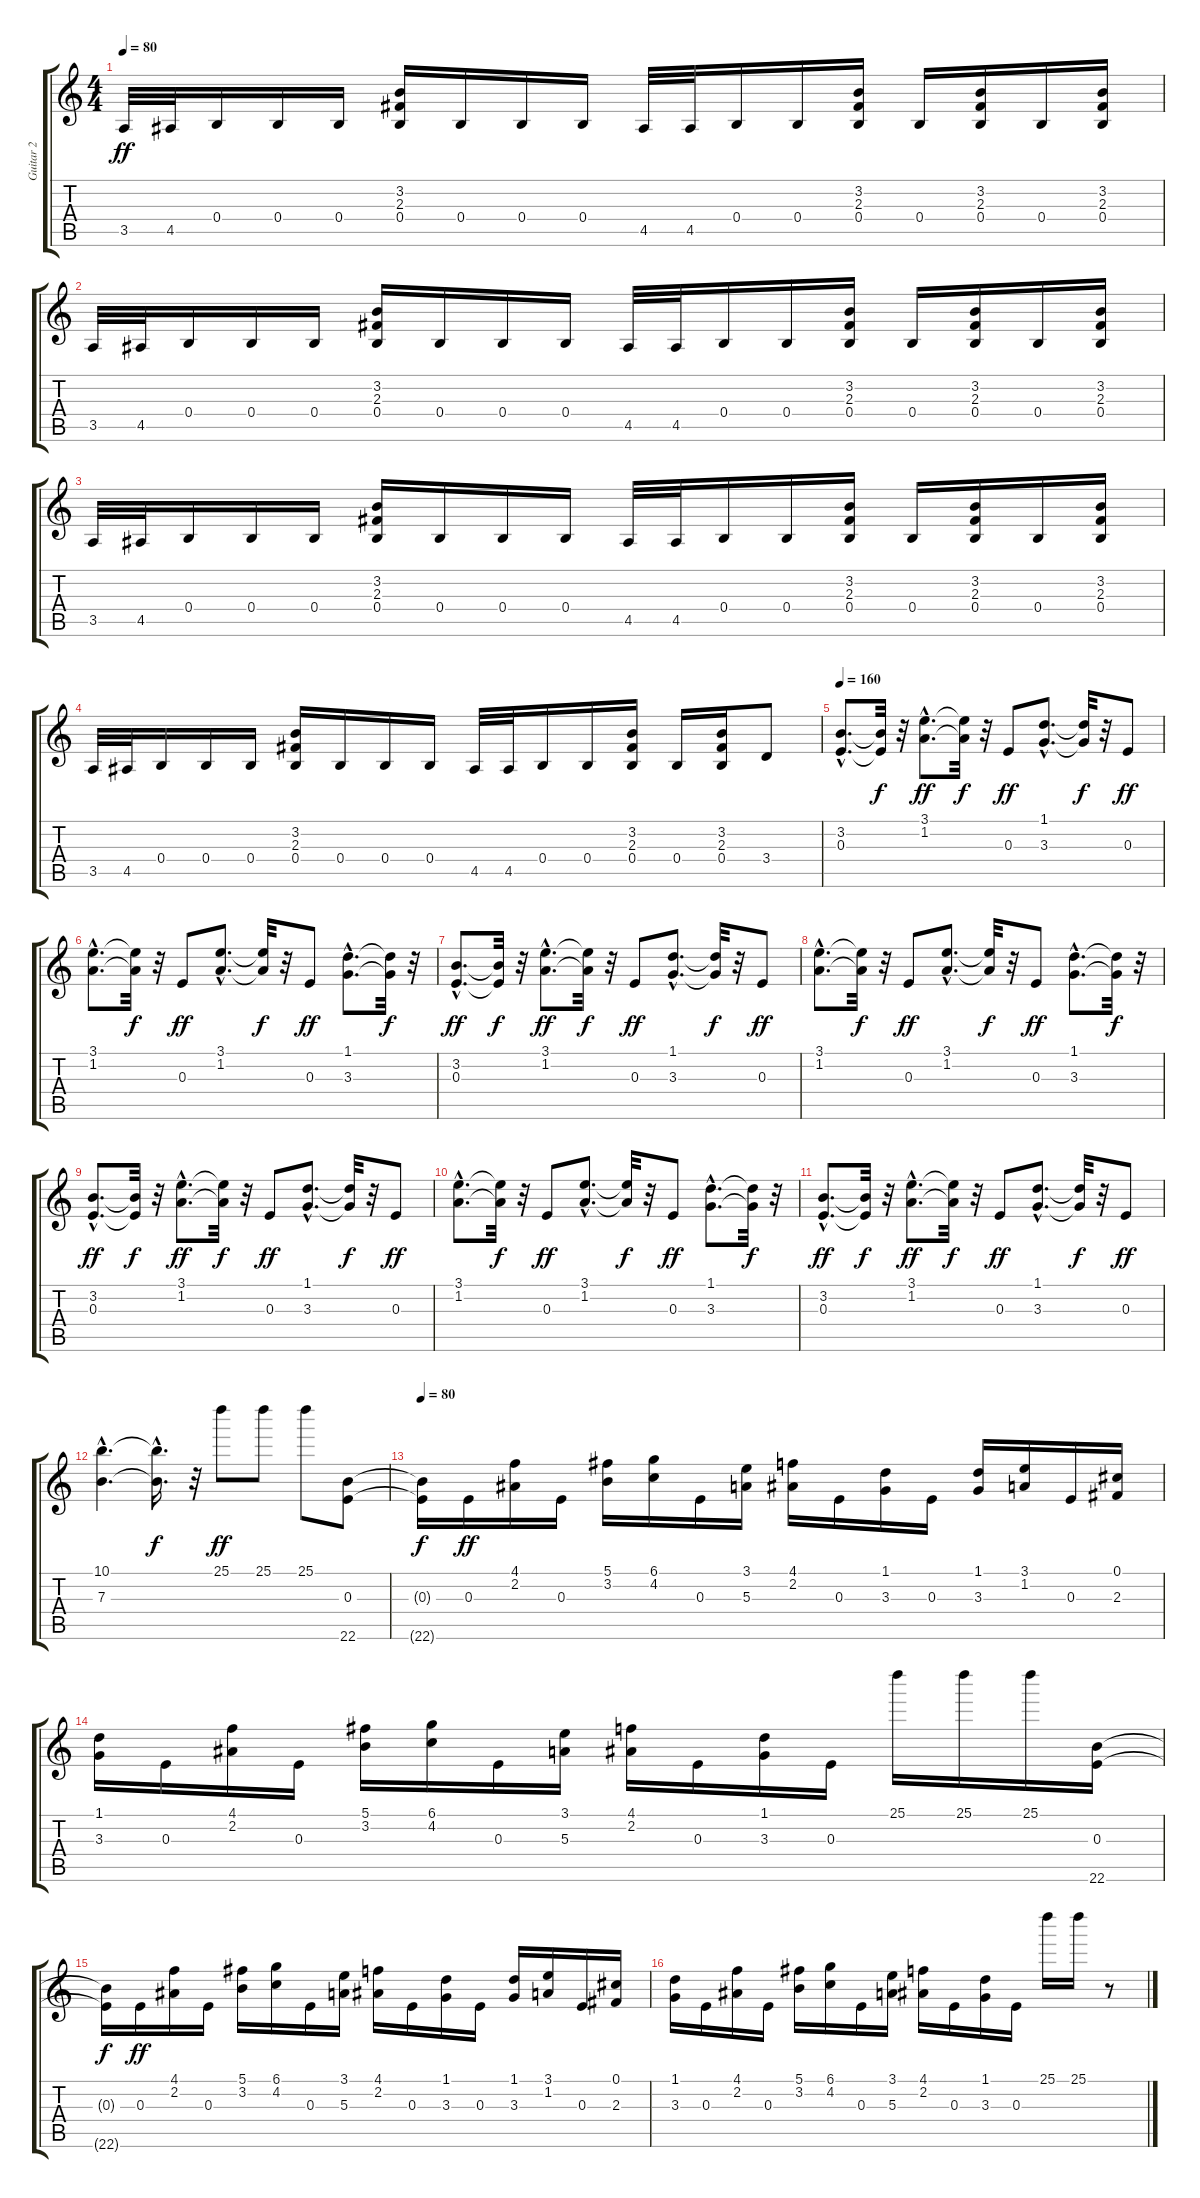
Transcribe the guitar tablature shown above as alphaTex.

\track ("Guitar 2" "Guitar 2") {instrument overdrivenguitar}
\staff {score tabs}
\tuning (Db4 Ab3 E3 B2 Gb2 Db2) {hide}
\ts (4 4)
\tempo 80
\clef g2
\ks c
3.5.32{dy ff instrument overdrivenguitar} 4.5.32 0.4.16 0.4.16 0.4.16 (3.2 2.3 0.4).16 0.4.16 0.4.16 0.4.16 4.5.32 4.5.32 0.4.16 0.4.16 (3.2 2.3 0.4).16 0.4.16 (3.2 2.3 0.4).16 0.4.16 (3.2 2.3 0.4).16 |
3.5.32 4.5.32 0.4.16 0.4.16 0.4.16 (3.2 2.3 0.4).16 0.4.16 0.4.16 0.4.16 4.5.32 4.5.32 0.4.16 0.4.16 (3.2 2.3 0.4).16 0.4.16 (3.2 2.3 0.4).16 0.4.16 (3.2 2.3 0.4).16 |
3.5.32 4.5.32 0.4.16 0.4.16 0.4.16 (3.2 2.3 0.4).16 0.4.16 0.4.16 0.4.16 4.5.32 4.5.32 0.4.16 0.4.16 (3.2 2.3 0.4).16 0.4.16 (3.2 2.3 0.4).16 0.4.16 (3.2 2.3 0.4).16 |
3.5.32 4.5.32 0.4.16 0.4.16 0.4.16 (3.2 2.3 0.4).16 0.4.16 0.4.16 0.4.16 4.5.32 4.5.32 0.4.16 0.4.16 (3.2 2.3 0.4).16 0.4.16 (3.2 2.3 0.4).16 3.4.8 |
\tempo 160
(3.2{hac} 0.3{hac}).8{d instrument distortionguitar} (3.2{t} 0.3{t}).32{dy f} r.32 (3.1{hac} 1.2{hac}).8{d dy ff} (3.1{t} 1.2{t}).32{dy f} r.32 0.3.8{dy ff} (1.1{hac} 3.3{hac}).8{d} (1.1{t} 3.3{t}).32{dy f} r.32 0.3.8{dy ff} |
(3.1{hac} 1.2{hac}).8{d} (3.1{t} 1.2{t}).32{dy f} r.32 0.3.8{dy ff} (3.1{hac} 1.2{hac}).8{d} (3.1{t} 1.2{t}).32{dy f} r.32 0.3.8{dy ff} (1.1{hac} 3.3{hac}).8{d} (1.1{t} 3.3{t}).32{dy f} r.32 |
(3.2{hac} 0.3{hac}).8{d dy ff} (3.2{t} 0.3{t}).32{dy f} r.32 (3.1{hac} 1.2{hac}).8{d dy ff} (3.1{t} 1.2{t}).32{dy f} r.32 0.3.8{dy ff} (1.1{hac} 3.3{hac}).8{d} (1.1{t} 3.3{t}).32{dy f} r.32 0.3.8{dy ff} |
(3.1{hac} 1.2{hac}).8{d} (3.1{t} 1.2{t}).32{dy f} r.32 0.3.8{dy ff} (3.1{hac} 1.2{hac}).8{d} (3.1{t} 1.2{t}).32{dy f} r.32 0.3.8{dy ff} (1.1{hac} 3.3{hac}).8{d} (1.1{t} 3.3{t}).32{dy f} r.32 |
(3.2{hac} 0.3{hac}).8{d dy ff} (3.2{t} 0.3{t}).32{dy f} r.32 (3.1{hac} 1.2{hac}).8{d dy ff} (3.1{t} 1.2{t}).32{dy f} r.32 0.3.8{dy ff} (1.1{hac} 3.3{hac}).8{d} (1.1{t} 3.3{t}).32{dy f} r.32 0.3.8{dy ff} |
(3.1{hac} 1.2{hac}).8{d} (3.1{t} 1.2{t}).32{dy f} r.32 0.3.8{dy ff} (3.1{hac} 1.2{hac}).8{d} (3.1{t} 1.2{t}).32{dy f} r.32 0.3.8{dy ff} (1.1{hac} 3.3{hac}).8{d} (1.1{t} 3.3{t}).32{dy f} r.32 |
(3.2{hac} 0.3{hac}).8{d dy ff} (3.2{t} 0.3{t}).32{dy f} r.32 (3.1{hac} 1.2{hac}).8{d dy ff} (3.1{t} 1.2{t}).32{dy f} r.32 0.3.8{dy ff} (1.1{hac} 3.3{hac}).8{d} (1.1{t} 3.3{t}).32{dy f} r.32 0.3.8{dy ff} |
(10.1{hac} 7.3{hac}).4{d} (10.1{hac t} 7.3{hac t}).16{d dy f} r.32 25.1.8{dy ff instrument overdrivenguitar} 25.1.8 25.1.8 (0.3 22.6).8{instrument distortionguitar} |
\tempo 80
(0.3{t} 22.6{t}).16{dy f} 0.3.16{dy ff} (4.1 2.2).16 0.3.16 (5.1 3.2).16 (6.1 4.2).16 0.3.16 (3.1 5.3).16 (4.1 2.2).16 0.3.16 (1.1 3.3).16 0.3.16 (1.1 3.3).16 (3.1 1.2).16 0.3.16 (0.1 2.3).16 |
(1.1 3.3).16 0.3.16 (4.1 2.2).16 0.3.16 (5.1 3.2).16 (6.1 4.2).16 0.3.16 (3.1 5.3).16 (4.1 2.2).16 0.3.16 (1.1 3.3).16 0.3.16 25.1.16{instrument overdrivenguitar} 25.1.16 25.1.16 (0.3 22.6).16{instrument distortionguitar} |
(0.3{t} 22.6{t}).16{dy f} 0.3.16{dy ff} (4.1 2.2).16 0.3.16 (5.1 3.2).16 (6.1 4.2).16 0.3.16 (3.1 5.3).16 (4.1 2.2).16 0.3.16 (1.1 3.3).16 0.3.16 (1.1 3.3).16 (3.1 1.2).16 0.3.16 (0.1 2.3).16 |
(1.1 3.3).16 0.3.16 (4.1 2.2).16 0.3.16 (5.1 3.2).16 (6.1 4.2).16 0.3.16 (3.1 5.3).16 (4.1 2.2).16 0.3.16 (1.1 3.3).16 0.3.16 25.1.16{instrument overdrivenguitar} 25.1.16 r.8
